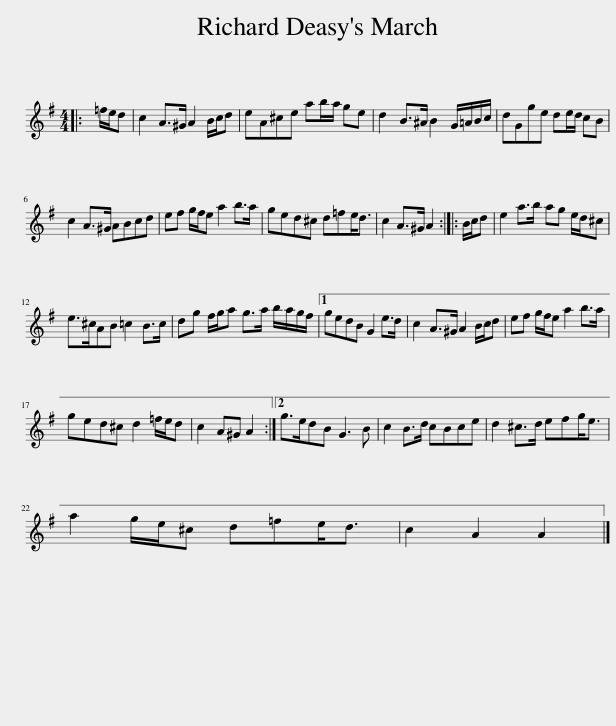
X:1
L:1/8
M:4/4
I:linebreak $
K:G
V:1 treble
V:1
|: =f/e/d | c2 A>^G A2 B/c/d | eA^ce ab/a/ ge | d2 B>^A B2 G/=A/B/c/ | dGge de/d/ cB |$ %5
 c2 A>^G ABcd | ef g/f/e a2 b>a | ged^c d=fe<d | c2 A>^G A2 :: B/c/d | %10
 e2 a>b ag e/d/^c |$ e>^cAB =c2 B>c | dg f/g/a g>a b/a/g/f/ |1 gedB G2 e>d | c2 A>^G A2 B/c/d | %15
 ef g/f/e a2 b>a |$ ged^c d2 =f/e/d | c2 A^G A2 :|2 g>edB G3 B | c2 B>d cBce | %20
 d2 ^c>d efg<e |$ a2 g/e/^c d=fe<d | c2 A2 A2 |] %23
